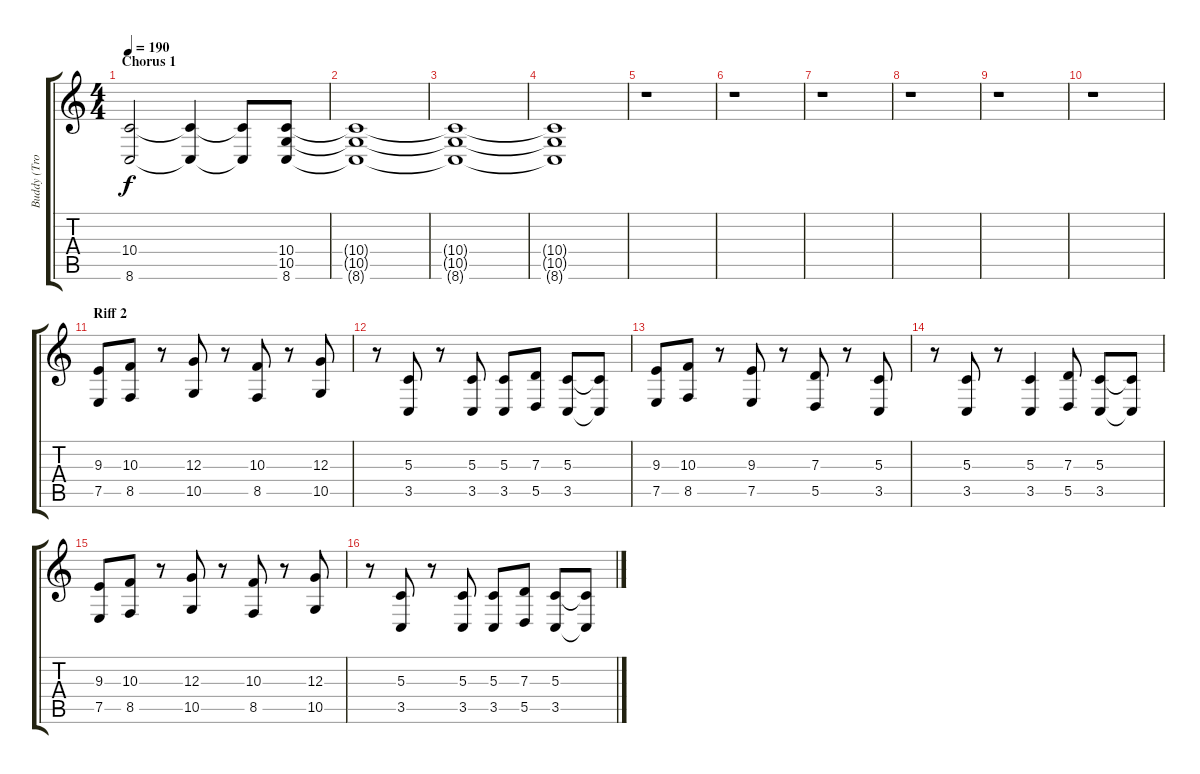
\track ("Buddy (Trombone) Derron (Sax)" "Buddy (Tro") {instrument trumpet}
\staff {score tabs}
\tuning (E4 B3 G3 D3 A2 E2) {hide}
\ts (4 4)
\section ("" "Chorus 1")
\tempo 190
\clef g2
\ks c
(10.4 8.6).2{dy f} (10.4{t} 8.6{t}).4 (10.4{t} 8.6{t}).8 (10.4 10.5 8.6).8 |
(10.4{t} 10.5{t} 8.6{t}).1{volume 0} |
(10.4{t} 10.5{t} 8.6{t}).1 |
(10.4{t} 10.5{t} 8.6{t}).1 |
r.1{volume 12} |
r.1 |
r.1 |
r.1 |
r.1 |
r.1 |
\section ("" "Riff 2")
(9.3 7.5).8 (10.3 8.5).8 r.8 (12.3 10.5).8 r.8 (10.3 8.5).8 r.8 (12.3 10.5).8 |
r.8 (5.3 3.5).8 r.8 (5.3 3.5).8 (5.3 3.5).8 (7.3 5.5).8 (5.3 3.5).8 (5.3{t} 3.5{t}).8 |
(9.3 7.5).8 (10.3 8.5).8 r.8 (9.3 7.5).8 r.8 (7.3 5.5).8 r.8 (5.3 3.5).8 |
r.8 (5.3 3.5).8 r.8 (5.3 3.5).4 (7.3 5.5).8 (5.3 3.5).8 (5.3{t} 3.5{t}).8 |
(9.3 7.5).8 (10.3 8.5).8 r.8 (12.3 10.5).8 r.8 (10.3 8.5).8 r.8 (12.3 10.5).8 |
r.8 (5.3 3.5).8 r.8 (5.3 3.5).8 (5.3 3.5).8 (7.3 5.5).8 (5.3 3.5).8 (5.3{t} 3.5{t}).8
